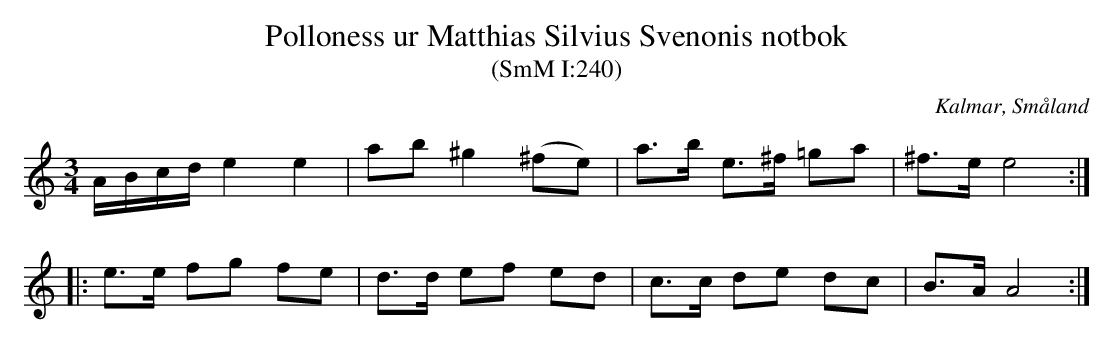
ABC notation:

X:1
T:Polloness ur Matthias Silvius Svenonis notbok
T:(SmM I:240)
O:Kalmar, Småland
M:3/4
L:1/8
K:Am
A/B/c/d/ e2 e2|ab ^g2 (^fe)|a>b e>^f =ga|^f>e e4:|
|:e>e fg fe|d>d ef ed|c>c de dc|B>A A4:|
